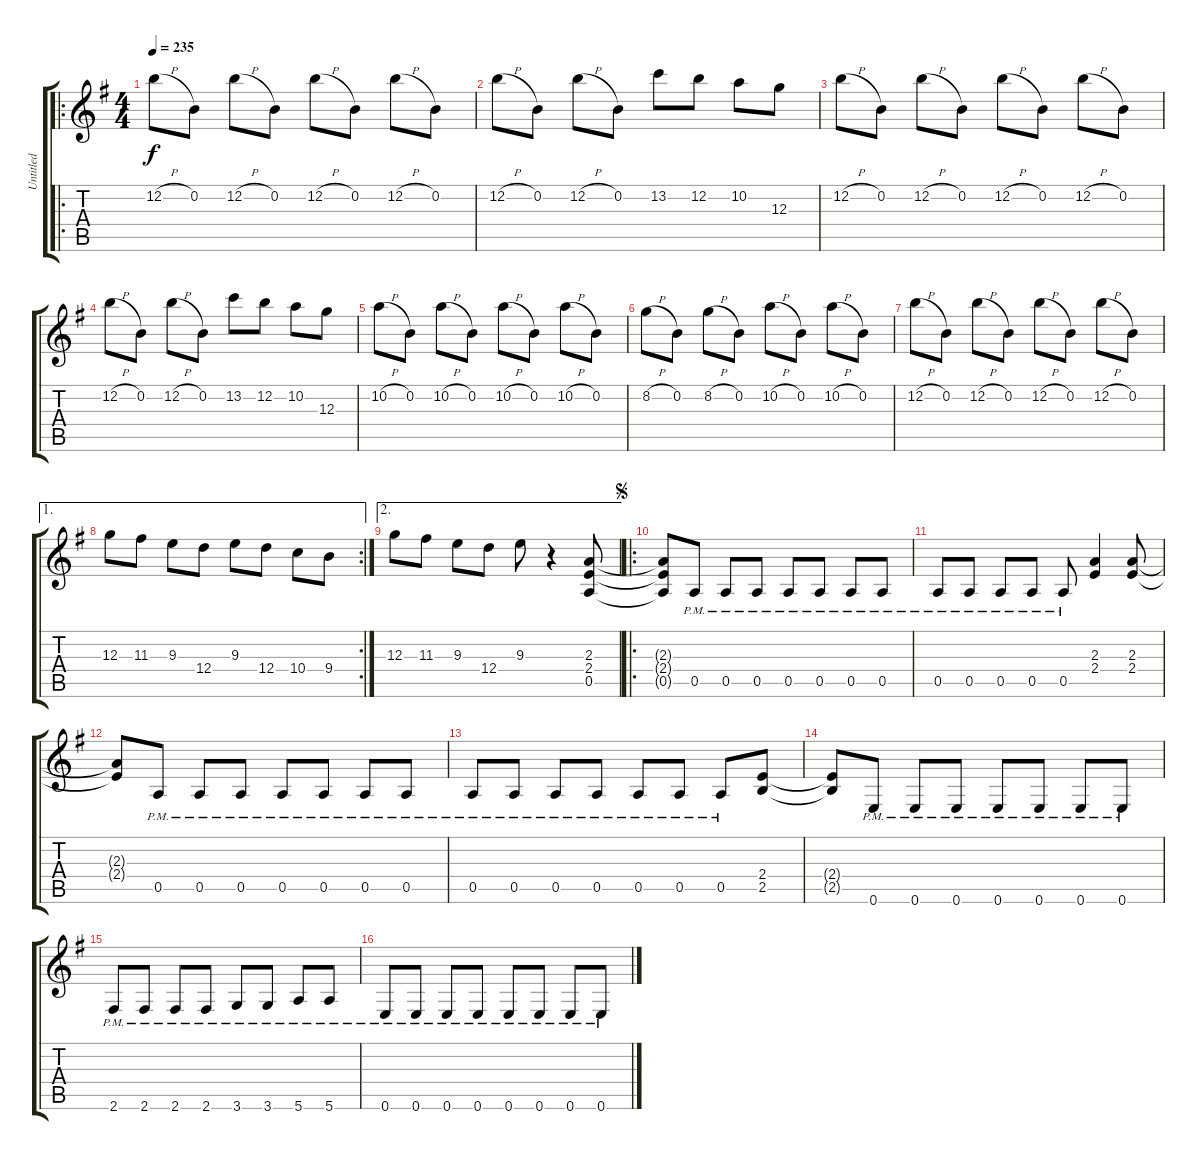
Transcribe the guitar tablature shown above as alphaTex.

\track ("Untitled" "Untitled") {instrument distortionguitar}
\staff {score tabs}
\tuning (E4 B3 G3 D3 A2 E2) {hide}
\ro
\ts (4 4)
\tempo 235
\clef g2
\ks g
12.2{h}.8{dy f instrument distortionguitar} 0.2.8 12.2{h}.8 0.2.8 12.2{h}.8 0.2.8 12.2{h}.8 0.2.8 |
12.2{h}.8 0.2.8 12.2{h}.8 0.2.8 13.2.8 12.2.8 10.2.8 12.3.8 |
12.2{h}.8 0.2.8 12.2{h}.8 0.2.8 12.2{h}.8 0.2.8 12.2{h}.8 0.2.8 |
12.2{h}.8 0.2.8 12.2{h}.8 0.2.8 13.2.8 12.2.8 10.2.8 12.3.8 |
10.2{h}.8 0.2.8 10.2{h}.8 0.2.8 10.2{h}.8 0.2.8 10.2{h}.8 0.2.8 |
8.2{h}.8 0.2.8 8.2{h}.8 0.2.8 10.2{h}.8 0.2.8 10.2{h}.8 0.2.8 |
12.2{h}.8 0.2.8 12.2{h}.8 0.2.8 12.2{h}.8 0.2.8 12.2{h}.8 0.2.8 |
\ae 1
\rc 2
12.3.8 11.3.8 9.3.8 12.4.8 9.3.8 12.4.8 10.4.8 9.4.8 |
\ae 2
12.3.8 11.3.8 9.3.8 12.4.8 9.3.8 r.4 (2.3 2.4 0.5).8 |
\ro
\jump segno
(2.3{t} 2.4{t} 0.5{t}).8 0.5{pm}.8 0.5{pm}.8 0.5{pm}.8 0.5{pm}.8 0.5{pm}.8 0.5{pm}.8 0.5{pm}.8 |
0.5{pm}.8 0.5{pm}.8 0.5{pm}.8 0.5{pm}.8 0.5{pm}.8 (2.3 2.4).4 (2.3 2.4).8 |
(2.3{t} 2.4{t}).8 0.5{pm}.8 0.5{pm}.8 0.5{pm}.8 0.5{pm}.8 0.5{pm}.8 0.5{pm}.8 0.5{pm}.8 |
0.5{pm}.8 0.5{pm}.8 0.5{pm}.8 0.5{pm}.8 0.5{pm}.8 0.5{pm}.8 0.5{pm}.8 (2.4 2.5).8 |
(2.4{t} 2.5{t}).8 0.6{pm}.8 0.6{pm}.8 0.6{pm}.8 0.6{pm}.8 0.6{pm}.8 0.6{pm}.8 0.6{pm}.8 |
2.6{pm}.8 2.6{pm}.8 2.6{pm}.8 2.6{pm}.8 3.6{pm}.8 3.6{pm}.8 5.6{pm}.8 5.6{pm}.8 |
0.6{pm}.8 0.6{pm}.8 0.6{pm}.8 0.6{pm}.8 0.6{pm}.8 0.6{pm}.8 0.6{pm}.8 0.6{pm}.8
